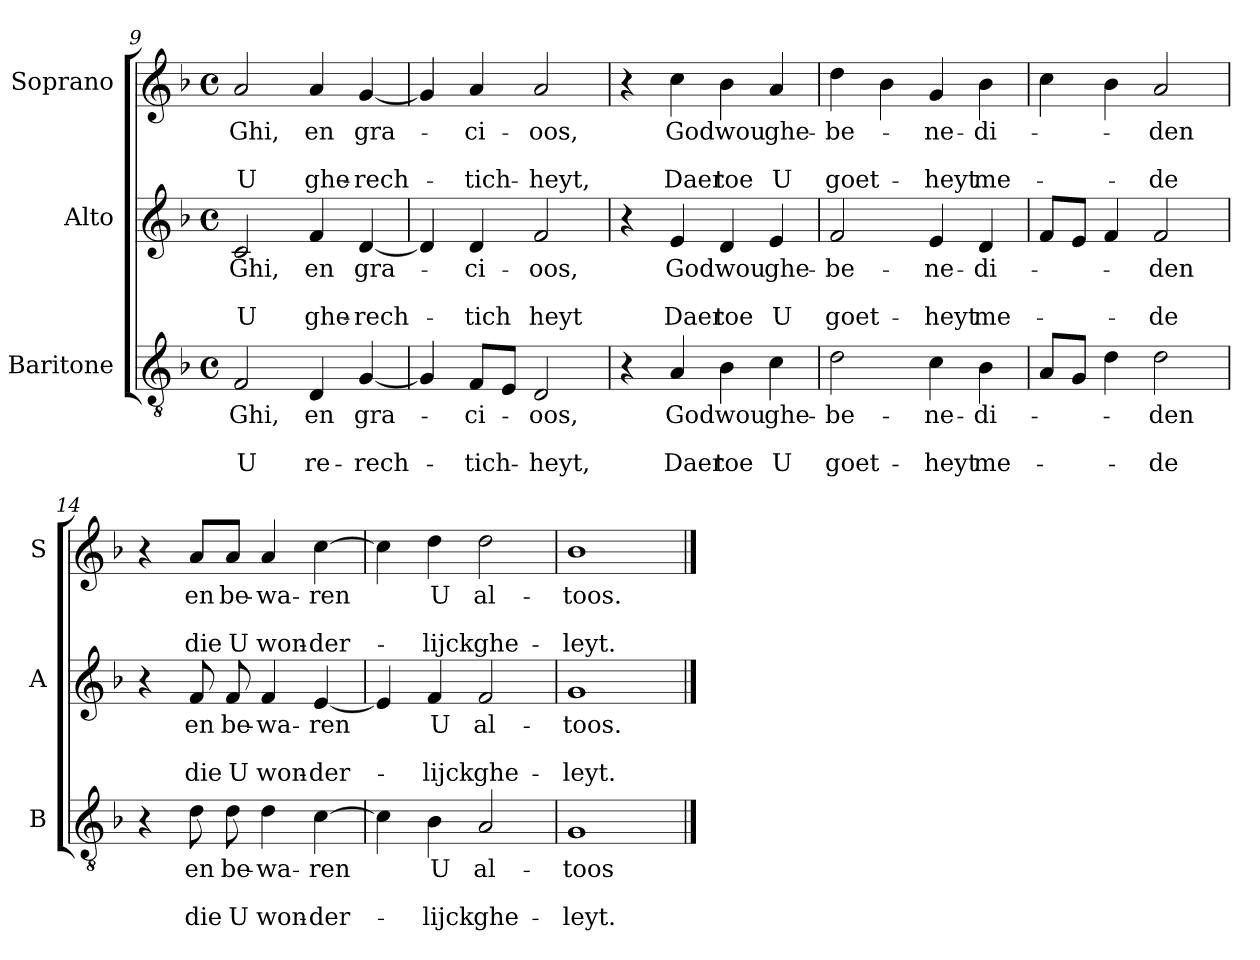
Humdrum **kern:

**kern	**text	**text	**text	**kern	**text	**text	**text	**kern	**text	**text	**text
*part3	*part3	*part3	*part3	*part2	*part2	*part2	*part2	*part1	*part1	*part1	*part1
*staff3	*staff3	*staff3	*staff3	*staff2	*staff2	*staff2	*staff2	*staff1	*staff1	*staff1	*staff1
*I"Baritone	*	*	*	*I"Alto	*	*	*	*I"Soprano	*	*	*
*I'B	*	*	*	*I'A	*	*	*	*I'S	*	*	*
*clefGv2	*	*	*	*clefG2	*	*	*	*clefG2	*	*	*
*k[b-]	*	*	*	*k[b-]	*	*	*	*k[b-]	*	*	*
*F:	*	*	*	*F:	*	*	*	*F:	*	*	*
*M4/4	*	*	*	*M4/4	*	*	*	*M4/4	*	*	*
*met(c)	*	*	*	*met(c)	*	*	*	*met(c)	*	*	*
=9	=9	=9	=9	=9	=9	=9	=9	=9	=9	=9	=9
!	!LO:LY:b	!	!LO:LY:b	!	!LO:LY:b	!	!LO:LY:b	!	!LO:LY:b	!	!LO:LY:b
2F/	Ghi,	.	U	2c/	Ghi,	.	U	2a/	Ghi,	.	U
!	!LO:LY:b	!	!LO:LY:b	!	!LO:LY:b	!	!LO:LY:b	!	!LO:LY:b	!	!LO:LY:b
4D/	en	.	re-	4f/	en	.	ghe-	4a/	en	.	ghe-
!	!LO:LY:b	!	!LO:LY:b	!	!LO:LY:b	!	!LO:LY:b	!	!LO:LY:b	!	!LO:LY:b
[4G/	gra-	.	-rech-	[4d/	gra-	.	-rech-	[4g/	gra-	.	-rech-
!!LO:PB:g=z
=10	=10	=10	=10	=10	=10	=10	=10	=10	=10	=10	=10
4G/]	.	.	.	4d/]	.	.	.	4g/]	.	.	.
!	!LO:LY:b	!	!LO:LY:b	!	!LO:LY:b	!	!LO:LY:b	!	!LO:LY:b	!	!LO:LY:b
8F/L	-ci-	.	-tich-	4d/	-ci-	.	-tich	4a/	-ci-	.	-tich-
8E/J	.	.	.	.	.	.	.	.	.	.	.
!	!LO:LY:b	!	!LO:LY:b	!	!LO:LY:b	!	!LO:LY:b	!	!LO:LY:b	!	!LO:LY:b
2D/	-oos,	.	-heyt,	2f/	-oos,	.	heyt	2a/	-oos,	.	-heyt,
=11	=11	=11	=11	=11	=11	=11	=11	=11	=11	=11	=11
4r	.	.	.	4r	.	.	.	4r	.	.	.
!	!LO:LY:b	!	!LO:LY:b	!	!LO:LY:b	!	!LO:LY:b	!	!LO:LY:b	!	!LO:LY:b
4A/	God	.	Daer	4e/	God	.	Daer	4cc\	God	.	Daer
!	!LO:LY:b	!	!LO:LY:b	!	!LO:LY:b	!	!LO:LY:b	!	!LO:LY:b	!	!LO:LY:b
4B-\	wou	.	toe	4d/	wou	.	toe	4b-\	wou	.	toe
!	!LO:LY:b	!	!LO:LY:b	!	!LO:LY:b	!	!LO:LY:b	!	!LO:LY:b	!	!LO:LY:b
4c\	ghe-	.	U	4e/	ghe-	.	U	4a/	ghe-	.	U
=12	=12	=12	=12	=12	=12	=12	=12	=12	=12	=12	=12
!	!LO:LY:b	!	!LO:LY:b	!	!LO:LY:b	!	!LO:LY:b	!	!LO:LY:b	!	!LO:LY:b
2d\	-be-	.	goet-	2f/	-be-	.	goet-	4dd\	-be-	.	goet-
.	.	.	.	.	.	.	.	4b-\	.	.	.
!	!LO:LY:b	!	!LO:LY:b	!	!LO:LY:b	!	!LO:LY:b	!	!LO:LY:b	!	!LO:LY:b
4c\	-ne-	.	-heyt	4e/	-ne-	.	-heyt	4g/	-ne-	.	-heyt
!	!LO:LY:b	!	!LO:LY:b	!	!LO:LY:b	!	!LO:LY:b	!	!LO:LY:b	!	!LO:LY:b
4B-\	-di-	.	me-	4d/	-di-	.	me-	4b-\	-di-	.	me-
=13	=13	=13	=13	=13	=13	=13	=13	=13	=13	=13	=13
8A/L	.	.	.	8f/L	.	.	.	4cc\	.	.	.
8G/J	.	.	.	8e/J	.	.	.	.	.	.	.
4d\	.	.	.	4f/	.	.	.	4b-\	.	.	.
!	!LO:LY:b	!	!LO:LY:b	!	!LO:LY:b	!	!LO:LY:b	!	!LO:LY:b	!	!LO:LY:b
2d\	-den	.	-de	2f/	-den	.	-de	2a/	-den	.	-de
!!LO:LB:g=z
=14	=14	=14	=14	=14	=14	=14	=14	=14	=14	=14	=14
4r	.	.	.	4r	.	.	.	4r	.	.	.
!	!LO:LY:b	!	!LO:LY:b	!	!LO:LY:b	!	!LO:LY:b	!	!LO:LY:b	!	!LO:LY:b
8d\	en	.	die	8f/	en	.	die	8a/L	en	.	die
!	!LO:LY:b	!	!LO:LY:b	!	!LO:LY:b	!	!LO:LY:b	!	!LO:LY:b	!	!LO:LY:b
8d\	be-	.	U	8f/	be-	.	U	8a/J	be-	.	U
!	!LO:LY:b	!	!LO:LY:b	!	!LO:LY:b	!	!LO:LY:b	!	!LO:LY:b	!	!LO:LY:b
4d\	-wa-	.	won-	4f/	-wa-	.	won-	4a/	-wa-	.	won-
!	!LO:LY:b	!	!LO:LY:b	!	!LO:LY:b	!	!LO:LY:b	!	!LO:LY:b	!	!LO:LY:b
[4c\	-ren	.	-der-	[4e/	-ren	.	-der-	[4cc\	-ren	.	-der-
=15	=15	=15	=15	=15	=15	=15	=15	=15	=15	=15	=15
4c\]	.	.	.	4e/]	.	.	.	4cc\]	.	.	.
!	!LO:LY:b	!	!LO:LY:b	!	!LO:LY:b	!	!LO:LY:b	!	!LO:LY:b	!	!LO:LY:b
4B-\	U	.	-lijck	4f/	U	.	-lijck	4dd\	U	.	-lijck
!	!LO:LY:b	!	!LO:LY:b	!	!LO:LY:b	!	!LO:LY:b	!	!LO:LY:b	!	!LO:LY:b
2A/	al-	.	ghe-	2f/	al-	.	ghe-	2dd\	al-	.	ghe-
=16	=16	=16	=16	=16	=16	=16	=16	=16	=16	=16	=16
!	!LO:LY:b	!	!LO:LY:b	!	!LO:LY:b	!	!LO:LY:b	!	!LO:LY:b	!	!LO:LY:b
1G	-toos	.	-leyt.	1g	-toos.	.	-leyt.	1b-	-toos.	.	-leyt.
==	==	==	==	==	==	==	==	==	==	==	==
*-	*-	*-	*-	*-	*-	*-	*-	*-	*-	*-	*-
